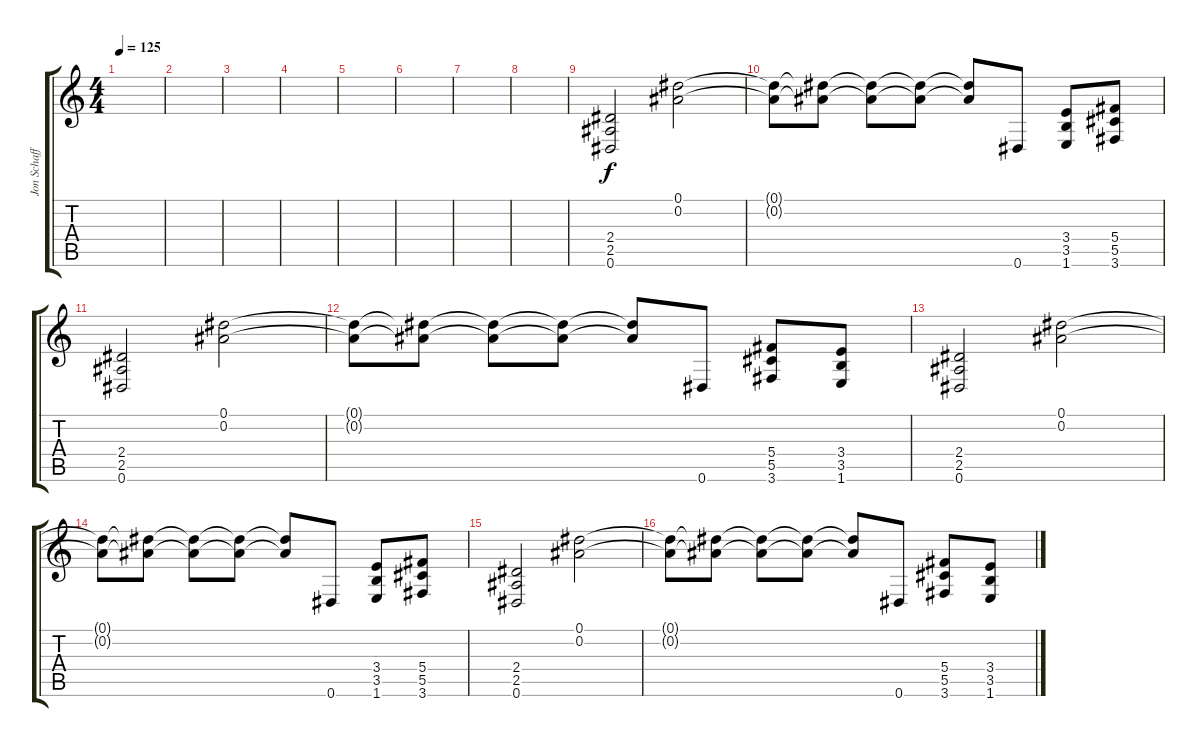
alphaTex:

\track ("Jon Schaffer Rythme" "Jon Schaff") {instrument distortionguitar}
\staff {score tabs}
\tuning (Eb4 Bb3 Gb3 Db3 Ab2 Eb2) {hide}
\ts (4 4)
\tempo 125
\clef g2
\ks c
|
|
|
|
|
|
|
|
(2.4 2.5 0.6).2 (0.1 0.2).2 |
(0.1{t} 0.2{t}).8 (0.1{t} 0.2{t}).8 (0.1{t} 0.2{t}).8 (0.1{t} 0.2{t}).8 (0.1{t} 0.2{t}).8 0.6.8 (3.4 3.5 1.6).8 (5.4 5.5 3.6).8 |
(2.4 2.5 0.6).2 (0.1 0.2).2 |
(0.1{t} 0.2{t}).8 (0.1{t} 0.2{t}).8 (0.1{t} 0.2{t}).8 (0.1{t} 0.2{t}).8 (0.1{t} 0.2{t}).8 0.6.8 (5.4 5.5 3.6).8 (3.4 3.5 1.6).8 |
(2.4 2.5 0.6).2 (0.1 0.2).2 |
(0.1{t} 0.2{t}).8 (0.1{t} 0.2{t}).8 (0.1{t} 0.2{t}).8 (0.1{t} 0.2{t}).8 (0.1{t} 0.2{t}).8 0.6.8 (3.4 3.5 1.6).8 (5.4 5.5 3.6).8 |
(2.4 2.5 0.6).2 (0.1 0.2).2 |
(0.1{t} 0.2{t}).8 (0.1{t} 0.2{t}).8 (0.1{t} 0.2{t}).8 (0.1{t} 0.2{t}).8 (0.1{t} 0.2{t}).8 0.6.8 (5.4 5.5 3.6).8 (3.4 3.5 1.6).8
